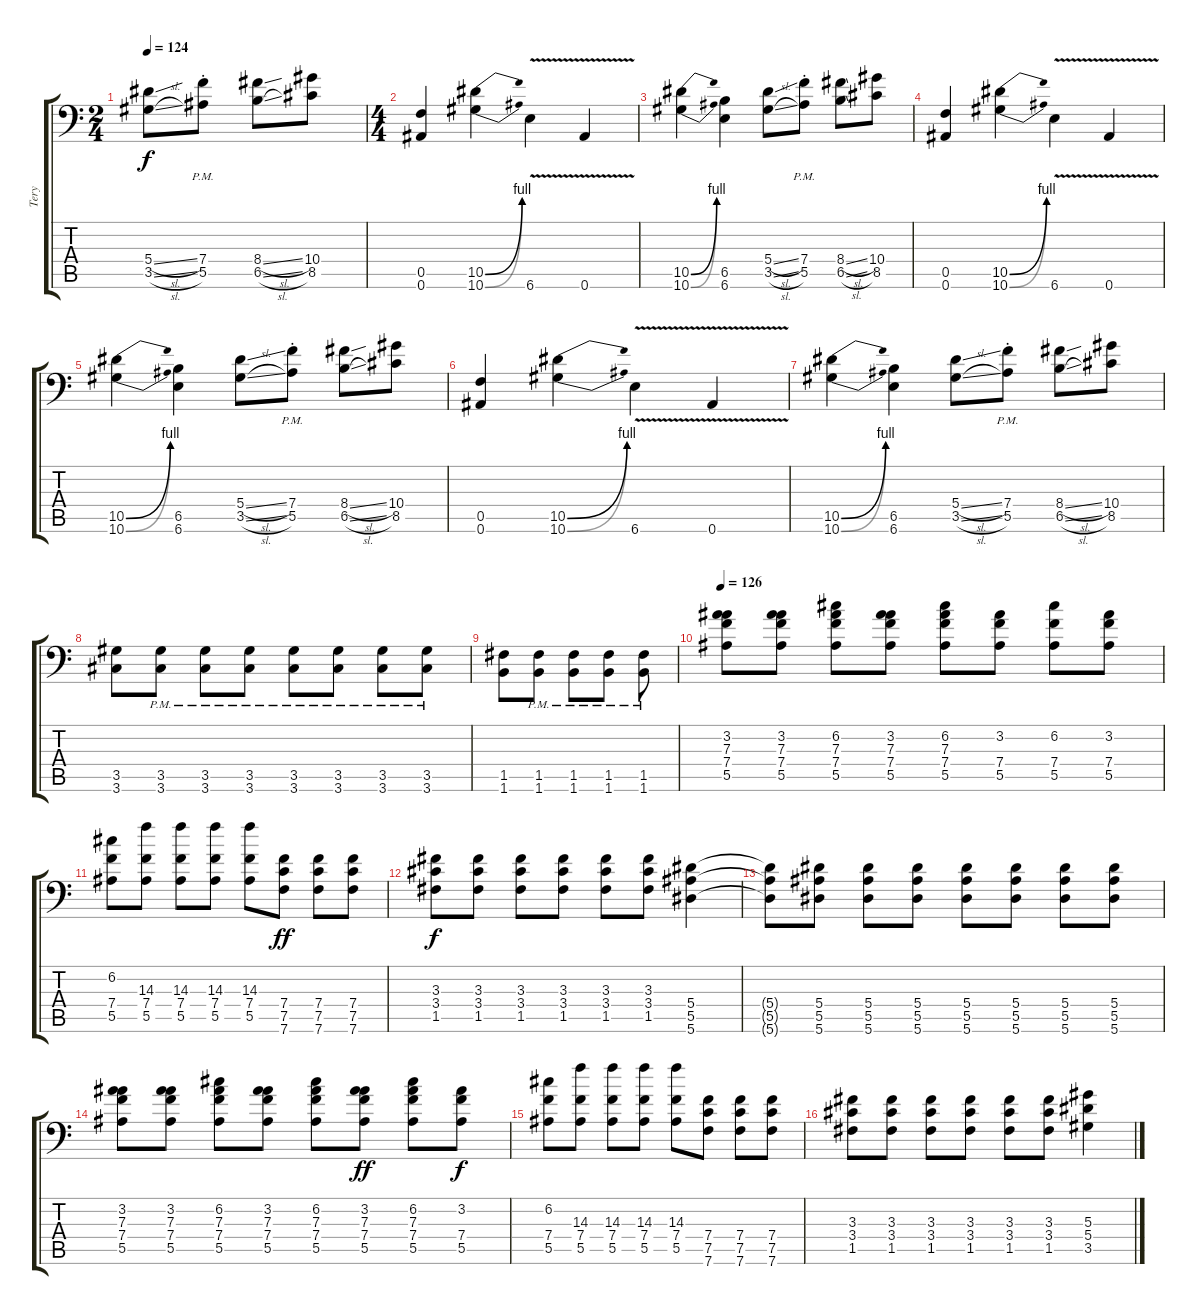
\track ("Tery" "Tery") {instrument distortionguitar}
\staff {score tabs}
\tuning (C4 G3 Eb3 Bb2 F2 Bb1) {hide}
\ts (2 4)
\tempo 124
\clef f4
\ks c
(5.4{sl} 3.5{sl}).8{dy f} (7.4{pm st} 5.5{pm st}).8 (8.4{sl} 6.5{sl}).8 (10.4 8.5).8 |
\ts (4 4)
(0.5 0.6).4 (10.5{be (bend 0 0 60 4)} 10.6{be (bend 0 0 60 4)}).4 6.6{v}.4 0.6{v}.4 |
(10.5{be (bend 0 0 60 4)} 10.6{be (bend 0 0 60 4)}).4 (6.5 6.6).4 (5.4{sl} 3.5{sl}).8 (7.4{pm st} 5.5{pm st}).8 (8.4{sl} 6.5{sl}).8 (10.4 8.5).8 |
(0.5 0.6).4 (10.5{be (bend 0 0 60 4)} 10.6{be (bend 0 0 60 4)}).4 6.6{v}.4 0.6{v}.4 |
(10.5{be (bend 0 0 60 4)} 10.6{be (bend 0 0 60 4)}).4 (6.5 6.6).4 (5.4{sl} 3.5{sl}).8 (7.4{pm st} 5.5{pm st}).8 (8.4{sl} 6.5{sl}).8 (10.4 8.5).8 |
(0.5 0.6).4 (10.5{be (bend 0 0 60 4)} 10.6{be (bend 0 0 60 4)}).4 6.6{v}.4 0.6{v}.4 |
(10.5{be (bend 0 0 60 4)} 10.6{be (bend 0 0 60 4)}).4 (6.5 6.6).4 (5.4{sl} 3.5{sl}).8 (7.4{pm st} 5.5{pm st}).8 (8.4{sl} 6.5{sl}).8 (10.4 8.5).8 |
(3.5 3.6).8 (3.5{pm} 3.6{pm}).8 (3.5{pm} 3.6{pm}).8 (3.5{pm} 3.6{pm}).8 (3.5{pm} 3.6{pm}).8 (3.5{pm} 3.6{pm}).8 (3.5{pm} 3.6{pm}).8 (3.5{pm} 3.6{pm}).8 |
(1.5 1.6).8 (1.5{pm} 1.6{pm}).8 (1.5{pm} 1.6{pm}).8 (1.5{pm} 1.6{pm}).8 (1.5{pm} 1.6{pm}).8 |
\tempo 126
(3.2 7.3 7.4 5.5).8 (3.2 7.3 7.4 5.5).8 (6.2 7.3 7.4 5.5).8 (3.2 7.3 7.4 5.5).8 (6.2 7.3 7.4 5.5).8 (3.2 7.4 5.5).8 (6.2 7.4 5.5).8 (3.2 7.4 5.5).8 |
(6.2 7.4 5.5).8 (14.3 7.4 5.5).8 (14.3 7.4 5.5).8 (14.3 7.4 5.5).8 (14.3 7.4 5.5).8 (7.4 7.5 7.6).8{dy ff} (7.4 7.5 7.6).8 (7.4 7.5 7.6).8 |
(3.3 3.4 1.5).8{dy f} (3.3 3.4 1.5).8 (3.3 3.4 1.5).8 (3.3 3.4 1.5).8 (3.3 3.4 1.5).8 (3.3 3.4 1.5).8 (5.4 5.5 5.6).4 |
(5.4{t} 5.5{t} 5.6{t}).8 (5.4 5.5 5.6).8 (5.4 5.5 5.6).8 (5.4 5.5 5.6).8 (5.4 5.5 5.6).8 (5.4 5.5 5.6).8 (5.4 5.5 5.6).8 (5.4 5.5 5.6).8 |
(3.2 7.3 7.4 5.5).8 (3.2 7.3 7.4 5.5).8 (6.2 7.3 7.4 5.5).8 (3.2 7.3 7.4 5.5).8 (6.2 7.3 7.4 5.5).8 (3.2 7.3 7.4 5.5).8{dy ff} (6.2 7.3 7.4 5.5).8 (3.2 7.4 5.5).8{dy f} |
(6.2 7.4 5.5).8 (14.3 7.4 5.5).8 (14.3 7.4 5.5).8 (14.3 7.4 5.5).8 (14.3 7.4 5.5).8 (7.4 7.5 7.6).8 (7.4 7.5 7.6).8 (7.4 7.5 7.6).8 |
(3.3 3.4 1.5).8 (3.3 3.4 1.5).8 (3.3 3.4 1.5).8 (3.3 3.4 1.5).8 (3.3 3.4 1.5).8 (3.3 3.4 1.5).8 (5.3 5.4 3.5).4
